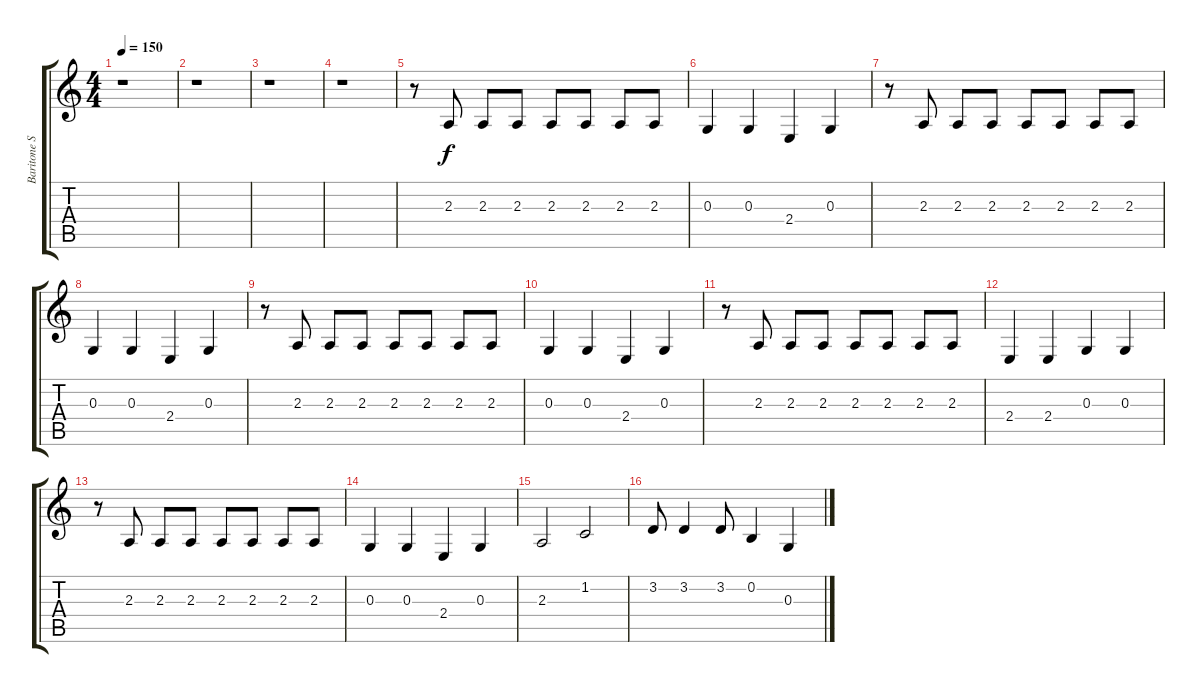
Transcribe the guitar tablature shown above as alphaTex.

\track ("Baritone Sax" "Baritone S") {instrument baritonesax}
\staff {score tabs}
\tuning (E4 B3 G3 D3 A2 E2) {hide}
\ts (4 4)
\tempo 150
\clef g2
\ks c
r.1{dy f} |
r.1 |
r.1 |
r.1 |
r.8 2.3.8 2.3.8 2.3.8 2.3.8 2.3.8 2.3.8 2.3.8 |
0.3.4 0.3.4 2.4.4 0.3.4 |
r.8 2.3.8 2.3.8 2.3.8 2.3.8 2.3.8 2.3.8 2.3.8 |
0.3.4 0.3.4 2.4.4 0.3.4 |
r.8 2.3.8 2.3.8 2.3.8 2.3.8 2.3.8 2.3.8 2.3.8 |
0.3.4 0.3.4 2.4.4 0.3.4 |
r.8 2.3.8 2.3.8 2.3.8 2.3.8 2.3.8 2.3.8 2.3.8 |
2.4.4 2.4.4 0.3.4 0.3.4 |
r.8 2.3.8 2.3.8 2.3.8 2.3.8 2.3.8 2.3.8 2.3.8 |
0.3.4 0.3.4 2.4.4 0.3.4 |
2.3.2 1.2.2 |
3.2.8 3.2.4 3.2.8 0.2.4 0.3.4
